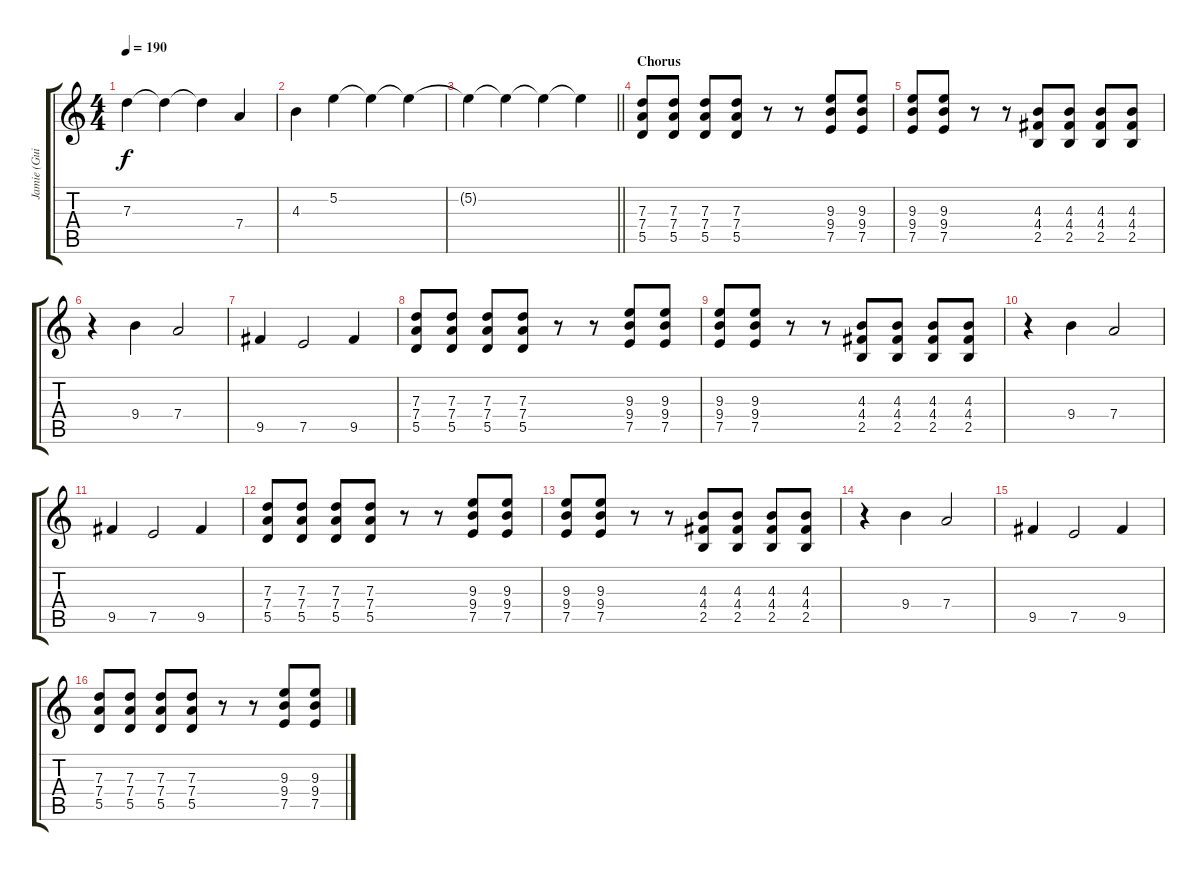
\track ("Jamie (Guitar II)" "Jamie (Gui") {instrument electricguitarclean}
\staff {score tabs}
\tuning (E4 B3 G3 D3 A2 E2) {hide}
\ts (4 4)
\tempo 190
\clef g2
\ks c
7.3{t}.4{dy f} 7.3{t}.4 7.3{t}.4 7.4.4 |
4.3.4 5.2.4 5.2{t}.4 5.2{t}.4 |
\barLineRight lightlight
5.2{t}.4 5.2{t}.4 5.2{t}.4 5.2{t}.4 |
\section ("" "Chorus")
(7.3 7.4 5.5).8{instrument overdrivenguitar} (7.3 7.4 5.5).8{instrument overdrivenguitar} (7.3 7.4 5.5).8{instrument overdrivenguitar} (7.3 7.4 5.5).8{instrument overdrivenguitar} r.8 r.8 (9.3 9.4 7.5).8 (9.3 9.4 7.5).8 |
(9.3 9.4 7.5).8 (9.3 9.4 7.5).8 r.8 r.8 (4.3 4.4 2.5).8 (4.3 4.4 2.5).8 (4.3 4.4 2.5).8 (4.3 4.4 2.5).8 |
r.4 9.4.4 7.4.2 |
9.5.4 7.5.2 9.5.4 |
(7.3 7.4 5.5).8{instrument overdrivenguitar} (7.3 7.4 5.5).8{instrument overdrivenguitar} (7.3 7.4 5.5).8{instrument overdrivenguitar} (7.3 7.4 5.5).8{instrument overdrivenguitar} r.8 r.8 (9.3 9.4 7.5).8 (9.3 9.4 7.5).8 |
(9.3 9.4 7.5).8 (9.3 9.4 7.5).8 r.8 r.8 (4.3 4.4 2.5).8 (4.3 4.4 2.5).8 (4.3 4.4 2.5).8 (4.3 4.4 2.5).8 |
r.4 9.4.4 7.4.2 |
9.5.4 7.5.2 9.5.4 |
(7.3 7.4 5.5).8{instrument overdrivenguitar} (7.3 7.4 5.5).8{instrument overdrivenguitar} (7.3 7.4 5.5).8{instrument overdrivenguitar} (7.3 7.4 5.5).8{instrument overdrivenguitar} r.8 r.8 (9.3 9.4 7.5).8 (9.3 9.4 7.5).8 |
(9.3 9.4 7.5).8 (9.3 9.4 7.5).8 r.8 r.8 (4.3 4.4 2.5).8 (4.3 4.4 2.5).8 (4.3 4.4 2.5).8 (4.3 4.4 2.5).8 |
r.4 9.4.4 7.4.2 |
9.5.4 7.5.2 9.5.4 |
(7.3 7.4 5.5).8{instrument overdrivenguitar} (7.3 7.4 5.5).8{instrument overdrivenguitar} (7.3 7.4 5.5).8{instrument overdrivenguitar} (7.3 7.4 5.5).8{instrument overdrivenguitar} r.8 r.8 (9.3 9.4 7.5).8 (9.3 9.4 7.5).8
